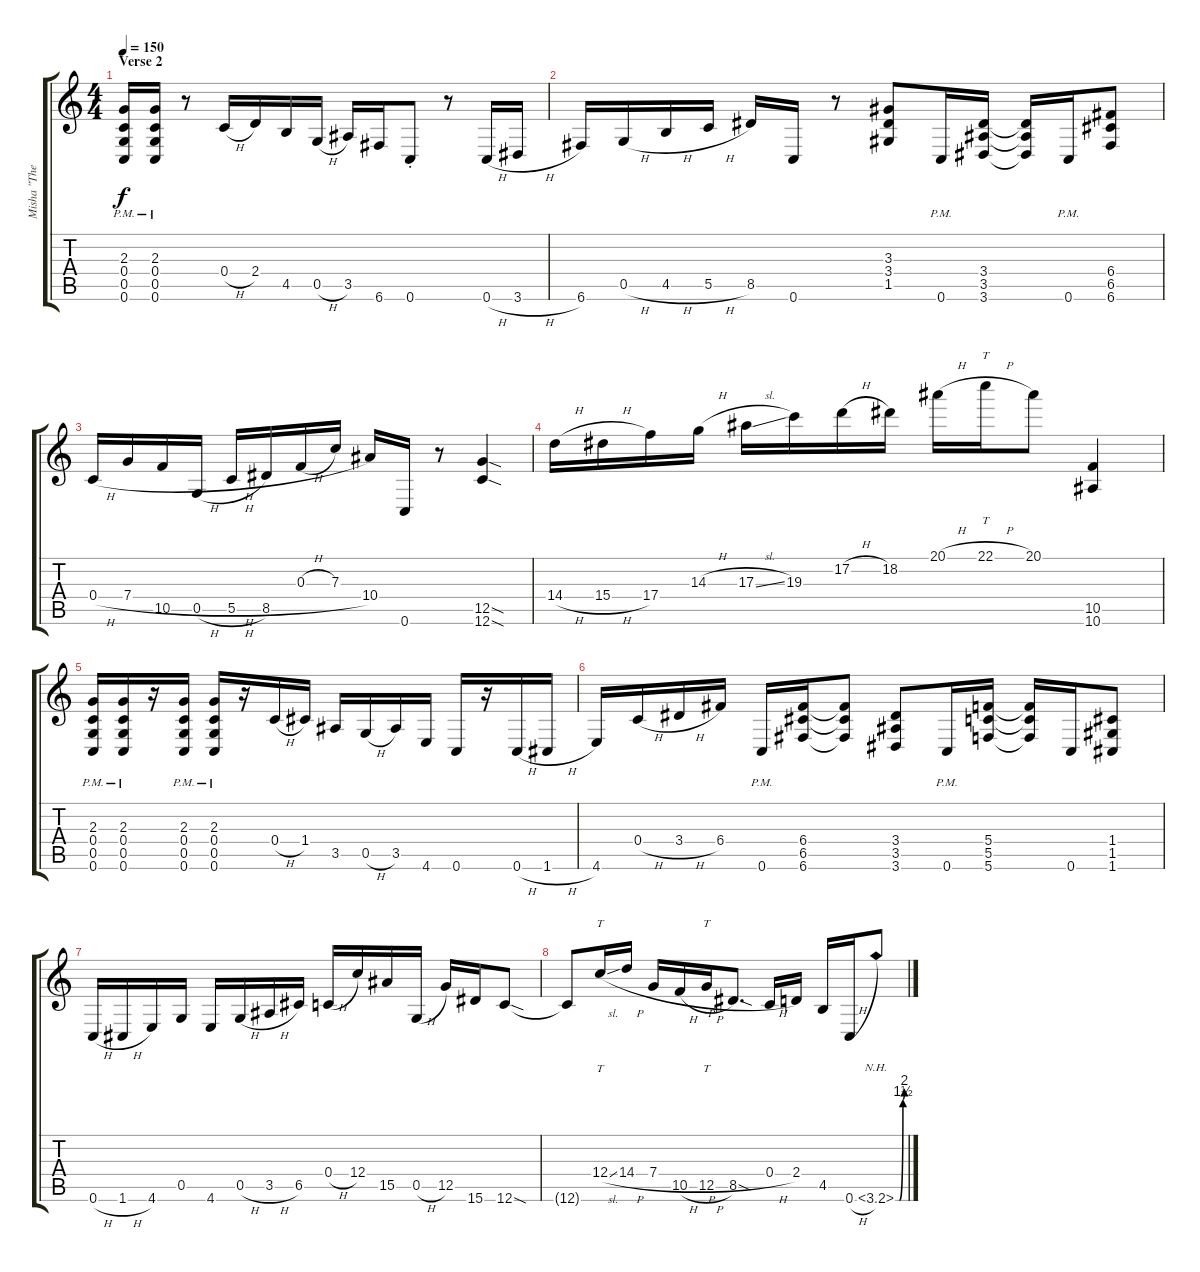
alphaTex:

\track ("Misha \"The Electric Lightbulb\" Mansoor" "Misha \"The") {instrument distortionguitar}
\staff {score tabs}
\tuning (D4 A3 F3 C3 G2 C2) {hide}
\ts (4 4)
\section ("" "Verse 2")
\tempo 150
\clef g2
\ks c
(2.3{pm} 0.4{pm} 0.5{pm} 0.6{pm}).16{dy f volume 16 balance 16 instrument distortionguitar} (2.3{pm} 0.4{pm} 0.5{pm} 0.6{pm}).16 r.8 0.4{h}.16 2.4.16 4.5.16 0.5{h}.16 3.5.16 6.6.16 0.6{st}.8 r.8 0.6{h}.16 3.6{h}.16 |
6.6.16 0.5{h}.16 4.5{h}.16 5.5{h}.16 8.5.16 0.6.16 r.8 (3.3 3.4 1.5).8 0.6{pm}.16 (3.4 3.5 3.6).16 (3.4{t} 3.5{t} 3.6{t}).16 0.6{pm}.16 (6.4 6.5 6.6).8 |
0.4{h}.16 7.4{h}.16 10.5.16 0.5{h}.16 5.5{h}.16 8.5.16 0.3{h}.16 7.3.16 10.4.16 0.6.16 r.8 (12.5{sod} 12.6{sod}).4 |
14.4{h}.16 15.4{h}.16 17.4.16 14.3{h}.16 17.3{sl}.16 19.3.16 17.2{h}.16 18.2.16 20.1{h}.16 22.1{h}.16{tt} 20.1.8 (10.5 10.6).4 |
(2.3{pm} 0.4{pm} 0.5{pm} 0.6{pm}).16 (2.3{pm} 0.4{pm} 0.5{pm} 0.6{pm}).16 r.16 (2.3{pm} 0.4{pm} 0.5{pm} 0.6{pm}).16 (2.3{pm} 0.4{pm} 0.5{pm} 0.6{pm}).16 r.16 0.4{h}.16 1.4.16 3.5.16 0.5{h}.16 3.5.16 4.6.16 0.6.16 r.16 0.6{h}.16 1.6{h}.16 |
4.6.16 0.4{h}.16 3.4{h}.16 6.4.16 0.6{pm}.16 (6.4 6.5 6.6).16 (6.4{t} 6.5{t} 6.6{t}).8 (3.4 3.5 3.6).8 0.6{pm}.16 (5.4 5.5 5.6).16 (5.4{t} 5.5{t} 5.6{t}).16 0.6.16 (1.4 1.5 1.6).8 |
0.6{h}.16 1.6{h}.16 4.6.16 0.5.16 4.6.16 0.5{h}.16 3.5{h}.16 6.5.16 0.4{h}.16 12.4.16 15.5.16 0.5{h}.16 12.5.16 15.6.16 12.6{sod}.8 |
12.6{t}.8 12.4{sl}.16{tt} 14.4{h}.16 7.4{h}.16 10.5{h}.16 12.5{h}.16{tt} 8.5{sod}.8{d} 0.4{h}.16 2.4.16 4.5.16 0.6{h}.16 3.6{be (custom 0 0 25 0 50 6 60 8) nh}.8
